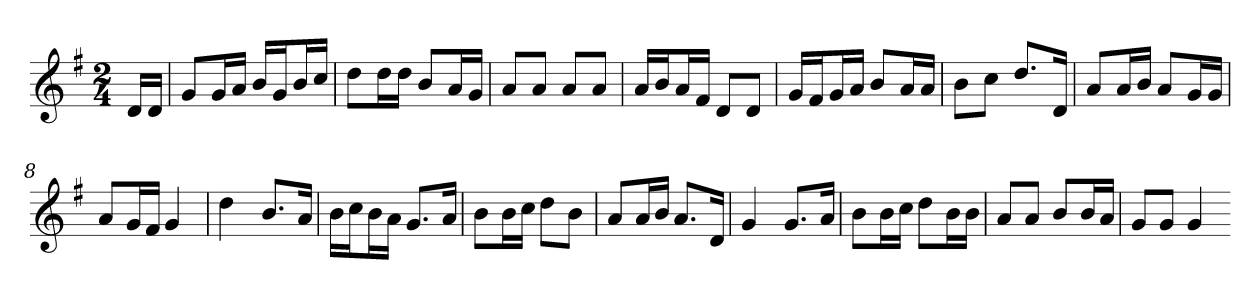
**kern
*part1
*staff1
*k[f#]
*G:
*M2/4
=
16dLL
16dJJ
=1
8gL
16gL
16aJJ
16bLL
16gJ
16bL
16ccJJ
=2
8ddL
16ddL
16ddJJ
8bL
16aL
16gJJ
=3
8aL
8aJ
8aL
8aJ
=4
16aLL
16bJ
16aL
16f#JJ
8dL
8dJ
=5
16gLL
16f#J
16gL
16aJJ
8bL
16aL
16aJJ
=6
8bL
8ccJ
8.ddL
16dJk
=7
8aL
16aL
16bJJ
8aL
16gL
16gJJ
=8
8aL
16gL
16f#JJ
4g
=9
4dd
8.bL
16aJk
=10
16bLL
16ccJ
16bL
16aJJ
8.gL
16aJk
=11
8bL
16bL
16ccJJ
8ddL
8bJ
=12
8aL
16aL
16bJJ
8.aL
16dJk
=13
4g
8.gL
16aJk
=14
8bL
16bL
16ccJJ
8ddL
16bL
16bJJ
=15
8aL
8aJ
8bL
16bL
16aJJ
=16
8gL
8gJ
4g
=-
*-
